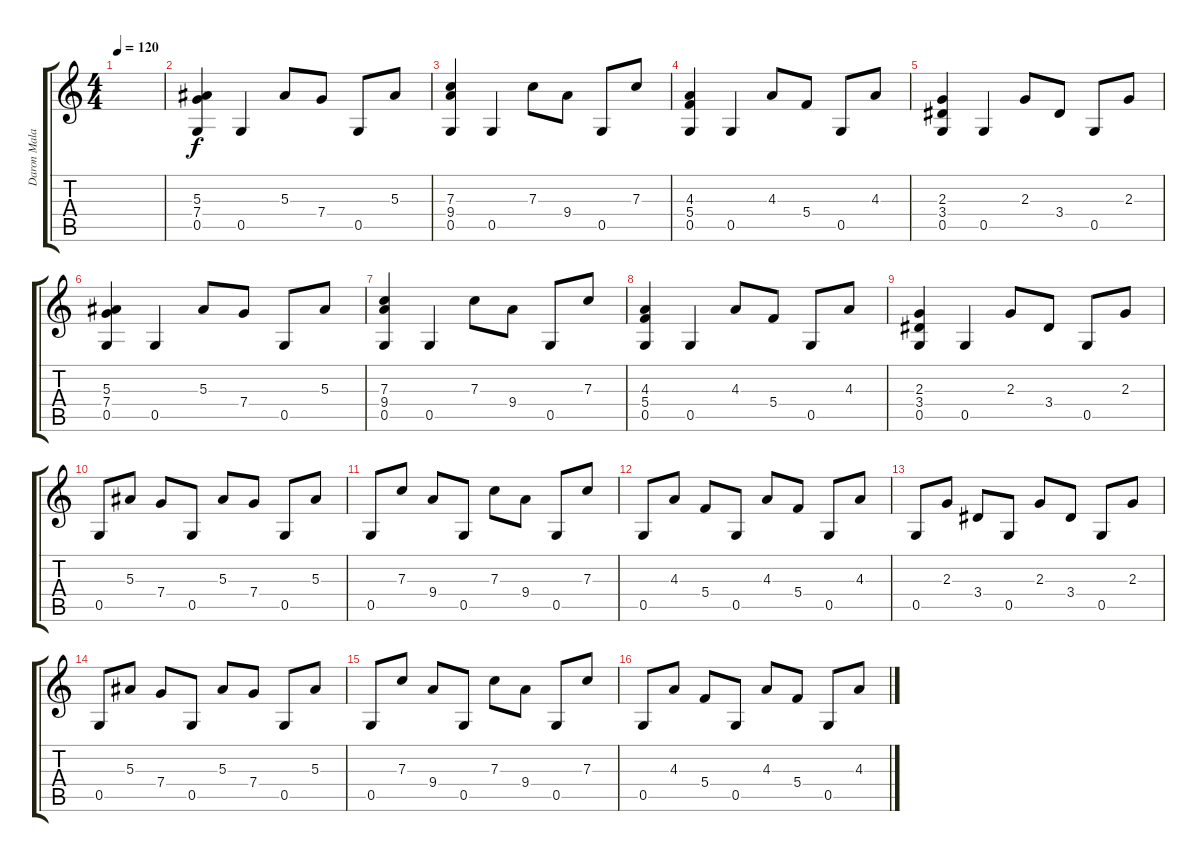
\track ("Daron Malakian (Overdrive)" "Daron Mala") {instrument acousticguitarsteel}
\staff {score tabs}
\tuning (D4 A3 F3 C3 G2 C2) {hide}
\ts (4 4)
\tempo 120
\clef g2
\ks c
|
(5.3 7.4 0.5).4 0.5.4 5.3.8 7.4.8 0.5.8 5.3.8 |
(7.3 9.4 0.5).4 0.5.4 7.3.8 9.4.8 0.5.8 7.3.8 |
(4.3 5.4 0.5).4 0.5.4 4.3.8 5.4.8 0.5.8 4.3.8 |
(2.3 3.4 0.5).4 0.5.4 2.3.8 3.4.8 0.5.8 2.3.8 |
(5.3 7.4 0.5).4 0.5.4 5.3.8 7.4.8 0.5.8 5.3.8 |
(7.3 9.4 0.5).4 0.5.4 7.3.8 9.4.8 0.5.8 7.3.8 |
(4.3 5.4 0.5).4 0.5.4 4.3.8 5.4.8 0.5.8 4.3.8 |
(2.3 3.4 0.5).4 0.5.4 2.3.8 3.4.8 0.5.8 2.3.8 |
0.5.8 5.3.8 7.4.8 0.5.8 5.3.8 7.4.8 0.5.8 5.3.8 |
0.5.8 7.3.8 9.4.8 0.5.8 7.3.8 9.4.8 0.5.8 7.3.8 |
0.5.8 4.3.8 5.4.8 0.5.8 4.3.8 5.4.8 0.5.8 4.3.8 |
0.5.8 2.3.8 3.4.8 0.5.8 2.3.8 3.4.8 0.5.8 2.3.8 |
0.5.8 5.3.8 7.4.8 0.5.8 5.3.8 7.4.8 0.5.8 5.3.8 |
0.5.8 7.3.8 9.4.8 0.5.8 7.3.8 9.4.8 0.5.8 7.3.8 |
0.5.8 4.3.8 5.4.8 0.5.8 4.3.8 5.4.8 0.5.8 4.3.8
